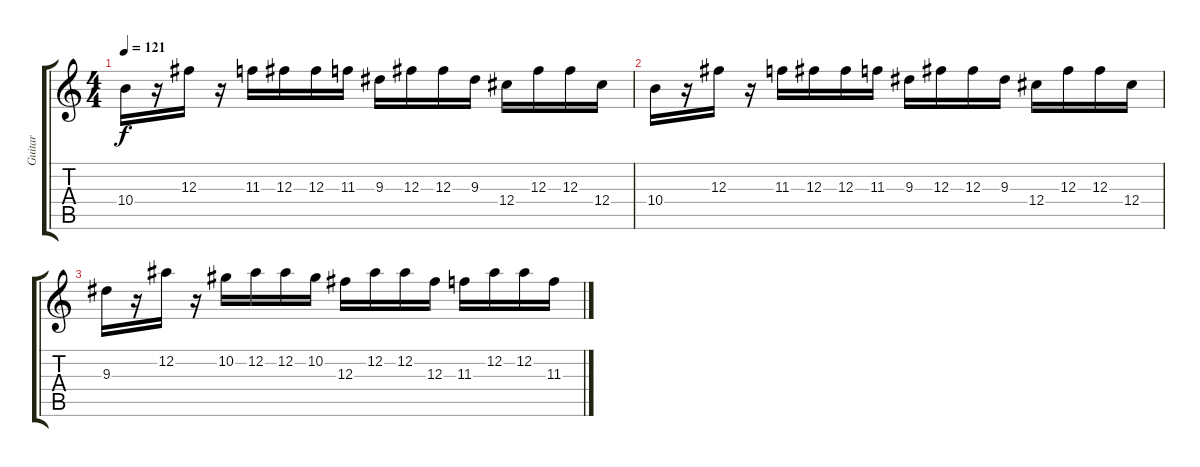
\track ("Guitar" "Guitar") {instrument acousticguitarsteel}
\staff {score tabs}
\tuning (Eb4 Bb3 Gb3 Db3 Ab2 Eb2) {hide}
\ts (4 4)
\tempo 121
\clef g2
\ks c
10.4.16{dy f} r.16 12.3.16 r.16 11.3.16 12.3.16 12.3.16 11.3.16 9.3.16 12.3.16 12.3.16 9.3.16 12.4.16 12.3.16 12.3.16 12.4.16 |
10.4.16{volume 8} r.16 12.3.16 r.16 11.3.16 12.3.16 12.3.16 11.3.16 9.3.16 12.3.16 12.3.16 9.3.16 12.4.16 12.3.16 12.3.16 12.4.16 |
9.3.16 r.16 12.2.16 r.16 10.2.16 12.2.16 12.2.16 10.2.16 12.3.16 12.2.16 12.2.16 12.3.16 11.3.16 12.2.16 12.2.16 11.3.16
